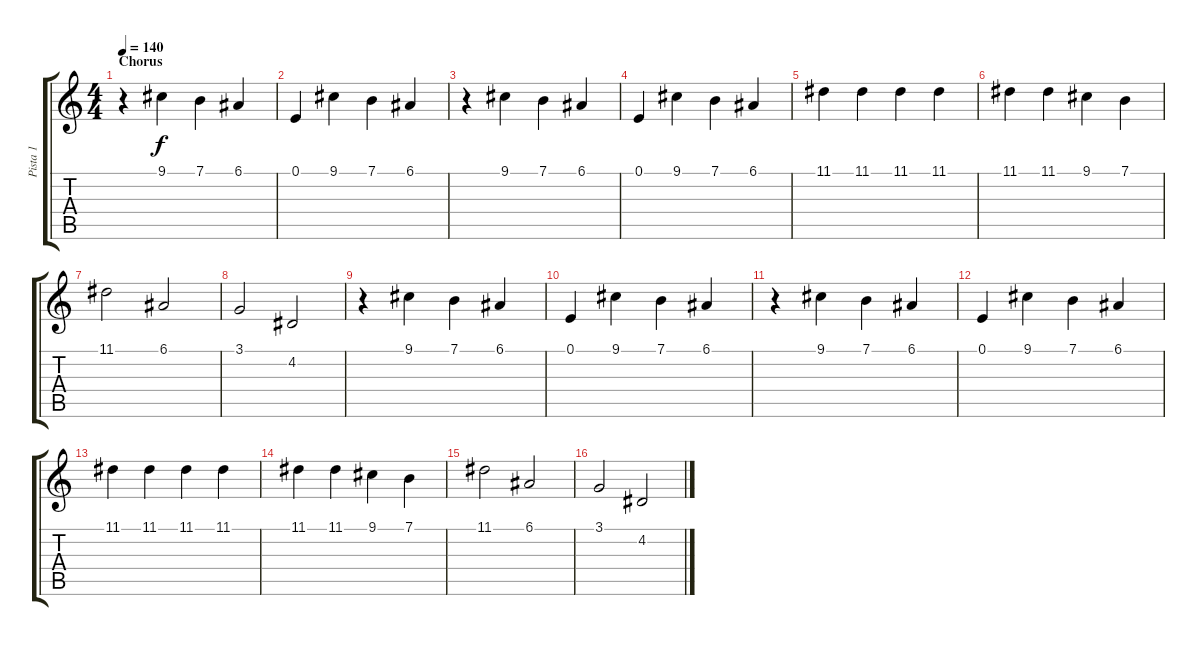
\track ("Pista 1" "Pista 1") {instrument recorder}
\staff {score tabs}
\tuning (E4 B3 G3 D3 A2 E2) {hide}
\ts (4 4)
\section ("" "Chorus")
\tempo 140
\clef g2
\ks c
r.4{dy f} 9.1.4 7.1.4 6.1.4 |
0.1.4 9.1.4 7.1.4 6.1.4 |
r.4 9.1.4 7.1.4 6.1.4 |
0.1.4 9.1.4 7.1.4 6.1.4 |
11.1.4 11.1.4 11.1.4 11.1.4 |
11.1.4 11.1.4 9.1.4 7.1.4 |
11.1.2 6.1.2 |
3.1.2 4.2.2 |
r.4 9.1.4 7.1.4 6.1.4 |
0.1.4 9.1.4 7.1.4 6.1.4 |
r.4 9.1.4 7.1.4 6.1.4 |
0.1.4 9.1.4 7.1.4 6.1.4 |
11.1.4 11.1.4 11.1.4 11.1.4 |
11.1.4 11.1.4 9.1.4 7.1.4 |
11.1.2 6.1.2 |
3.1.2 4.2.2
